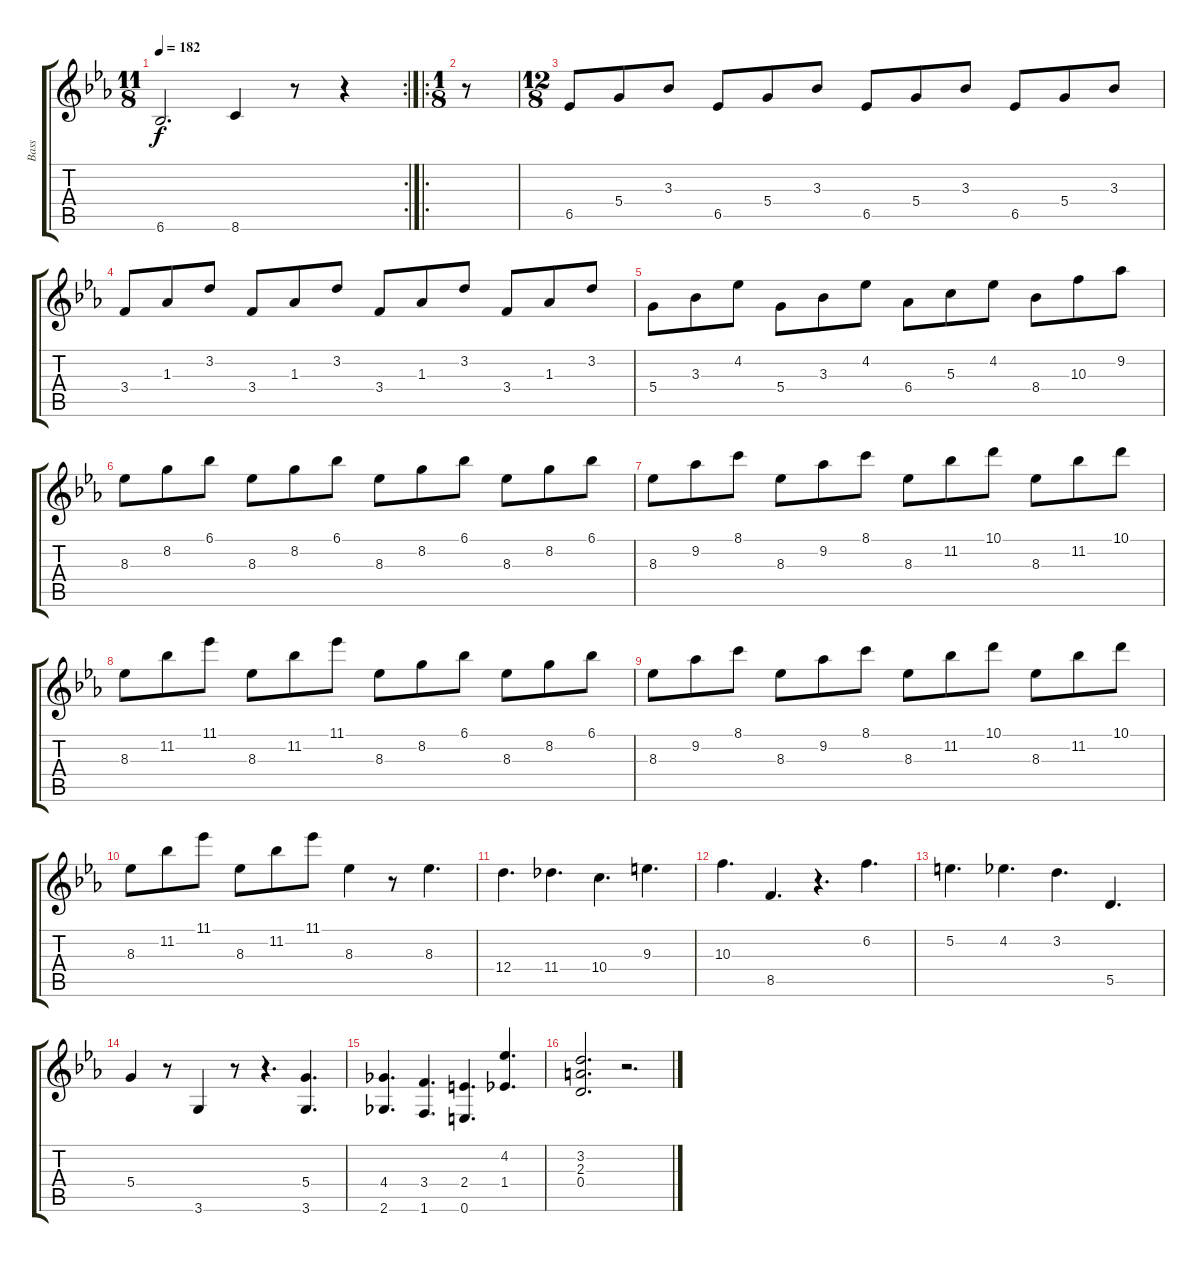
\track ("Bass" "Bass") {instrument distortionguitar}
\staff {score tabs}
\tuning (E4 B3 G3 D3 A2 E2) {hide}
\rc 2
\ts (11 8)
\tempo 182
\clef g2
\ks eb
6.6.2{d dy f} 8.6.4 r.8 r.4 |
\ro
\ts (1 8)
r.8 |
\ts (12 8)
6.5.8 5.4.8 3.3.8 6.5.8 5.4.8 3.3.8 6.5.8 5.4.8 3.3.8 6.5.8 5.4.8 3.3.8 |
3.4.8 1.3.8 3.2.8 3.4.8 1.3.8 3.2.8 3.4.8 1.3.8 3.2.8 3.4.8 1.3.8 3.2.8 |
5.4.8 3.3.8 4.2.8 5.4.8 3.3.8 4.2.8 6.4.8 5.3.8 4.2.8 8.4.8 10.3.8 9.2.8 |
8.3.8 8.2.8 6.1.8 8.3.8 8.2.8 6.1.8 8.3.8 8.2.8 6.1.8 8.3.8 8.2.8 6.1.8 |
8.3.8 9.2.8 8.1.8 8.3.8 9.2.8 8.1.8 8.3.8 11.2.8 10.1.8 8.3.8 11.2.8 10.1.8 |
8.3.8 11.2.8 11.1.8 8.3.8 11.2.8 11.1.8 8.3.8 8.2.8 6.1.8 8.3.8 8.2.8 6.1.8 |
8.3.8 9.2.8 8.1.8 8.3.8 9.2.8 8.1.8 8.3.8 11.2.8 10.1.8 8.3.8 11.2.8 10.1.8 |
8.3.8 11.2.8 11.1.8 8.3.8 11.2.8 11.1.8 8.3.4 r.8 8.3.4{d} |
12.4.4{d} 11.4.4{d} 10.4.4{d} 9.3.4{d} |
10.3.4{d} 8.5.4{d} r.4{d} 6.2.4{d} |
5.2.4{d} 4.2.4{d} 3.2.4{d} 5.5.4{d} |
5.4.4 r.8 3.6.4 r.8 r.4{d} (5.4 3.6).4{d} |
(4.4 2.6).4{d} (3.4 1.6).4{d} (2.4 0.6).4{d} (4.2 1.4).4{d} |
(3.2 2.3 0.4).2{d} r.2{d}
